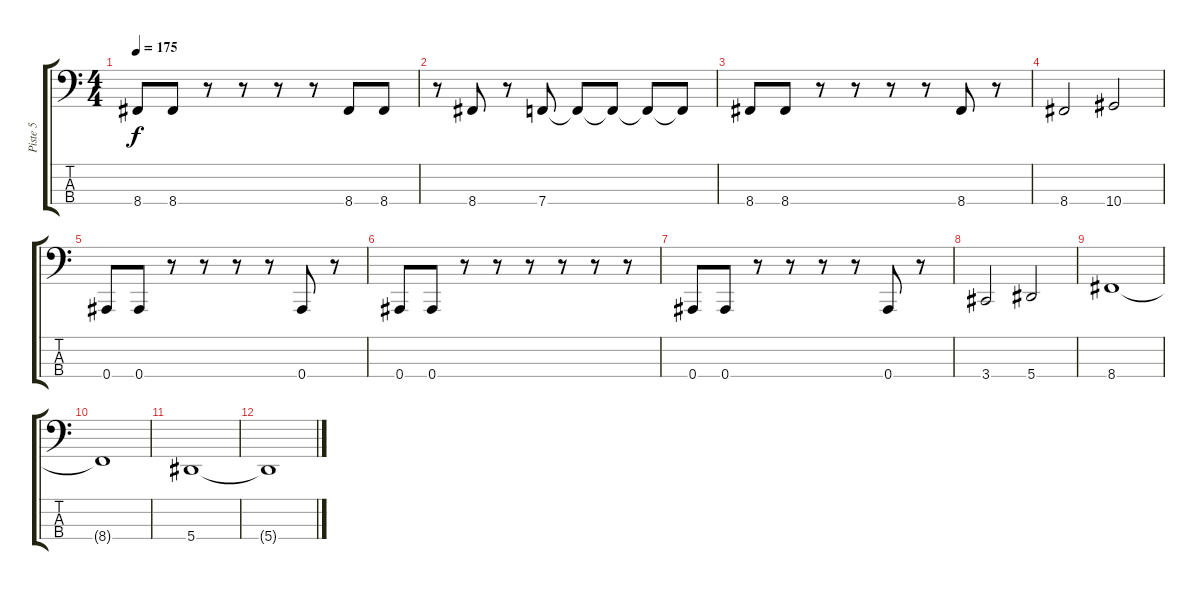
\track ("Piste 5" "Piste 5") {instrument electricbasspick}
\staff {score tabs}
\tuning (Eb2 Bb1 F1 Bb0) {hide}
\ts (4 4)
\tempo 175
\clef f4
\ks c
8.4.8{dy f} 8.4.8 r.8 r.8 r.8 r.8 8.4.8 8.4.8 |
r.8 8.4.8 r.8 7.4.8 7.4{t}.8 7.4{t}.8 7.4{t}.8 7.4{t}.8 |
8.4.8 8.4.8 r.8 r.8 r.8 r.8 8.4.8 r.8 |
8.4.2 10.4.2 |
0.4.8 0.4.8 r.8 r.8 r.8 r.8 0.4.8 r.8 |
0.4.8 0.4.8 r.8 r.8 r.8 r.8 r.8 r.8 |
0.4.8 0.4.8 r.8 r.8 r.8 r.8 0.4.8 r.8 |
3.4.2 5.4.2 |
8.4.1 |
8.4{t}.1 |
5.4.1 |
5.4{t}.1
